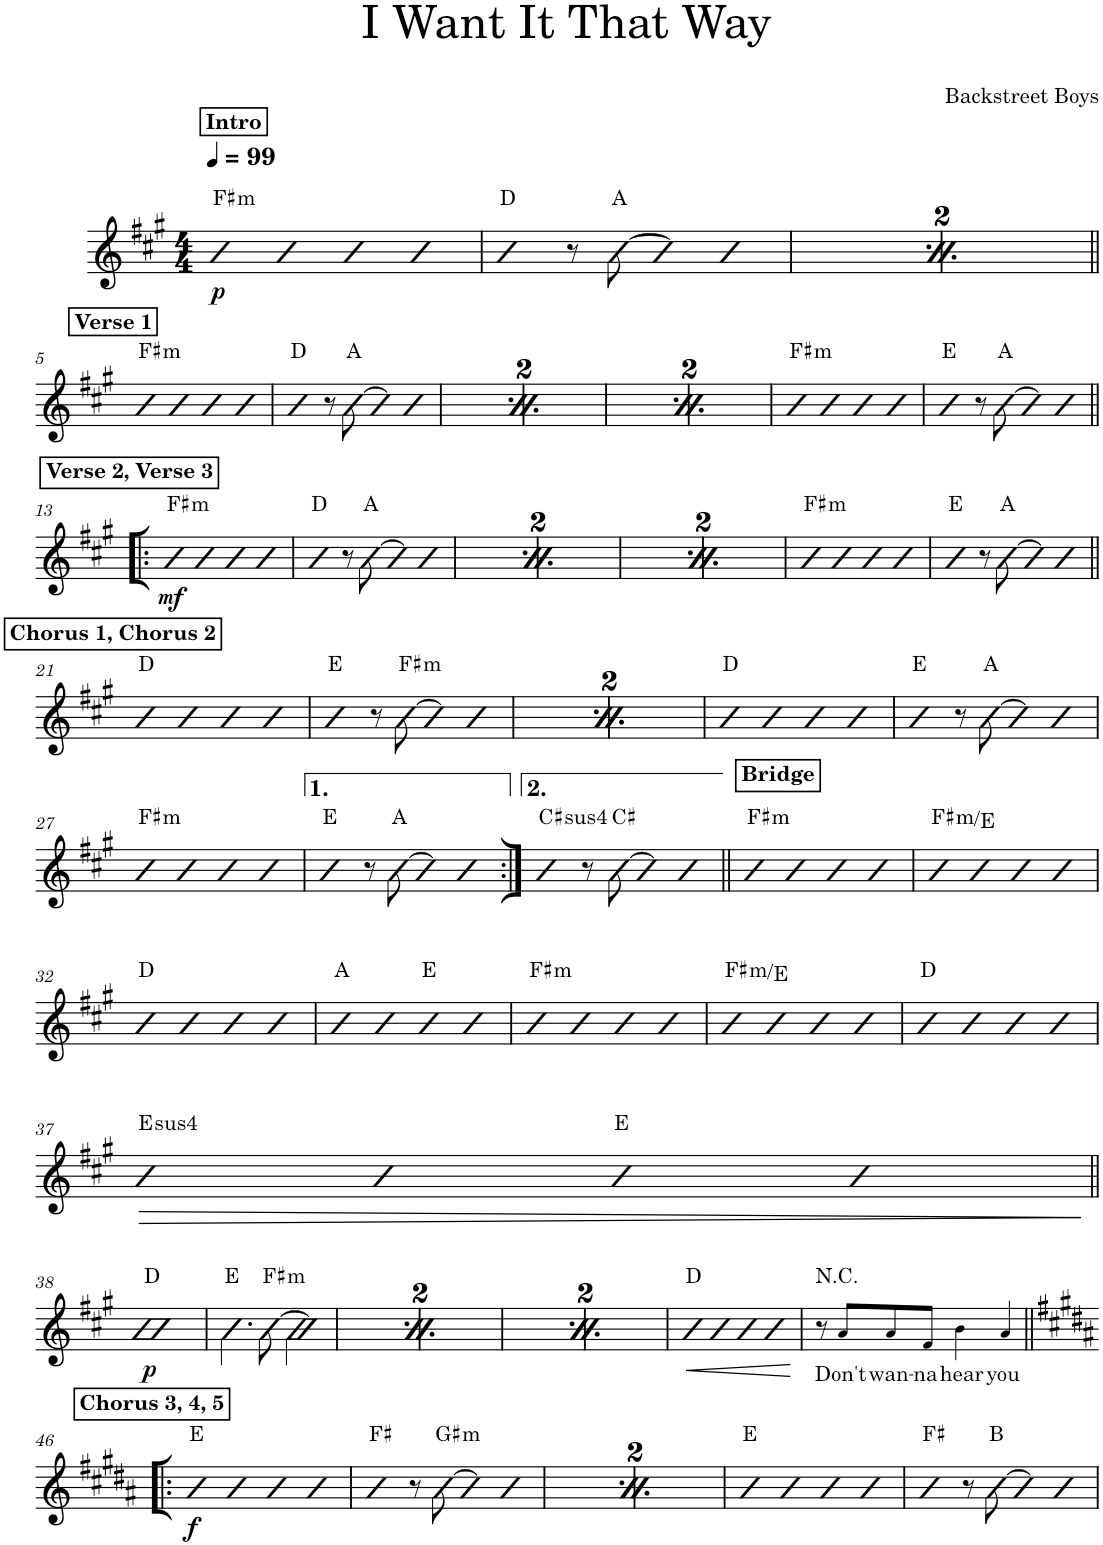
**kern	**text	**dynam	**harte
*part1	*part1	*part1	*part1
*staff1	*staff1	*staff1	*
*I"Piano	*	*	*
*I'Pno.	*	*	*
*clefG2	*	*	*
*k[f#c#g#]	*	*	*
*M4/4	*	*	*
*MM99	*	*	*
!!LO:REH:place=s1:a:B:cj:t=Intro
=1	=1	=1	=1
!	!	!LO:DY:b	!LO:H:kt=m
4b	.	p	F#:min
4b	.	.	.
4b	.	.	.
4b	.	.	.
=2	=2	=2	=2
4b	.	.	D:maj
8r	.	.	.
[8b\	.	.	A:maj
4b]	.	.	.
4b	.	.	.
=3	=3	=3	=3
!!LO:REH:place=s1:a:B:cj:t=Intro
*MM99	*	*	*
!	!	!LO:DY:b	!LO:H:kt=m
4b	.	p	F#:min
4b	.	.	.
4b	.	.	.
4b	.	.	.
=4	=4	=4	=4
4b	.	.	D:maj
8r	.	.	.
[8b\	.	.	A:maj
4b]	.	.	.
4b	.	.	.
!!LO:LB:g=z
!!LO:REH:place=s1:a:B:cj:t=Verse 1
=5||	=5||	=5||	=5||
!	!	!	!LO:H:kt=m
4b	.	.	F#:min
4b	.	.	.
4b	.	.	.
4b	.	.	.
=6	=6	=6	=6
4b	.	.	D:maj
8r	.	.	.
[8b\	.	.	A:maj
4b]	.	.	.
4b	.	.	.
!!LO:REH:place=s1:a:B:cj:t=Verse 1
=7	=7	=7	=7
!	!	!	!LO:H:kt=m
4b	.	.	F#:min
4b	.	.	.
4b	.	.	.
4b	.	.	.
=8	=8	=8	=8
4b	.	.	D:maj
8r	.	.	.
[8b\	.	.	A:maj
4b]	.	.	.
4b	.	.	.
!!LO:REH:place=s1:a:B:cj:t=Verse 1
=9	=9	=9	=9
!	!	!	!LO:H:kt=m
4b	.	.	F#:min
4b	.	.	.
4b	.	.	.
4b	.	.	.
=10	=10	=10	=10
4b	.	.	D:maj
8r	.	.	.
[8b\	.	.	A:maj
4b]	.	.	.
4b	.	.	.
=11	=11	=11	=11
!	!	!	!LO:H:kt=m
4b	.	.	F#:min
4b	.	.	.
4b	.	.	.
4b	.	.	.
=12	=12	=12	=12
4b	.	.	E:maj
8r	.	.	.
[8b\	.	.	A:maj
4b]	.	.	.
4b	.	.	.
!!LO:LB:g=z
!!LO:REH:place=s1:a:B:cj:t=Verse 2, Verse 3
=13!|:	=13!|:	=13!|:	=13!|:
!	!	!LO:DY:b	!LO:H:kt=m
4b	.	mf	F#:min
4b	.	.	.
4b	.	.	.
4b	.	.	.
=14	=14	=14	=14
4b	.	.	D:maj
8r	.	.	.
[8b\	.	.	A:maj
4b]	.	.	.
4b	.	.	.
!!LO:REH:place=s1:a:B:cj:t=Verse 2, Verse 3
=15	=15	=15	=15
!	!	!LO:DY:b	!LO:H:kt=m
4b	.	mf	F#:min
4b	.	.	.
4b	.	.	.
4b	.	.	.
=16	=16	=16	=16
4b	.	.	D:maj
8r	.	.	.
[8b\	.	.	A:maj
4b]	.	.	.
4b	.	.	.
!!LO:REH:place=s1:a:B:cj:t=Verse 2, Verse 3
=17	=17	=17	=17
!	!	!LO:DY:b	!LO:H:kt=m
4b	.	mf	F#:min
4b	.	.	.
4b	.	.	.
4b	.	.	.
=18	=18	=18	=18
4b	.	.	D:maj
8r	.	.	.
[8b\	.	.	A:maj
4b]	.	.	.
4b	.	.	.
=19	=19	=19	=19
!	!	!	!LO:H:kt=m
4b	.	.	F#:min
4b	.	.	.
4b	.	.	.
4b	.	.	.
=20	=20	=20	=20
4b	.	.	E:maj
8r	.	.	.
[8b\	.	.	A:maj
4b]	.	.	.
4b	.	.	.
!!LO:LB:g=z
!!LO:REH:place=s1:a:B:cj:t=Chorus 1, Chorus 2
=21||	=21||	=21||	=21||
4b	.	.	D:maj
4b	.	.	.
4b	.	.	.
4b	.	.	.
=22	=22	=22	=22
4b	.	.	E:maj
8r	.	.	.
!	!	!	!LO:H:kt=m
[8b\	.	.	F#:min
4b]	.	.	.
4b	.	.	.
!!LO:REH:place=s1:a:B:cj:t=Chorus 1, Chorus 2
=23	=23	=23	=23
4b	.	.	D:maj
4b	.	.	.
4b	.	.	.
4b	.	.	.
=24	=24	=24	=24
4b	.	.	E:maj
8r	.	.	.
!	!	!	!LO:H:kt=m
[8b\	.	.	F#:min
4b]	.	.	.
4b	.	.	.
=25	=25	=25	=25
4b	.	.	D:maj
4b	.	.	.
4b	.	.	.
4b	.	.	.
=26	=26	=26	=26
4b	.	.	E:maj
8r	.	.	.
[8b\	.	.	A:maj
4b]	.	.	.
4b	.	.	.
!!LO:LB:g=z
=27	=27	=27	=27
!	!	!	!LO:H:kt=m
4b	.	.	F#:min
4b	.	.	.
4b	.	.	.
4b	.	.	.
=28	=28	=28	=28
4b	.	.	E:maj
8r	.	.	.
[8b\	.	.	A:maj
4b]	.	.	.
4b	.	.	.
=29:|!	=29:|!	=29:|!	=29:|!
!	!	!	!LO:H:kt=4
4b	.	.	C#:sus4
8r	.	.	.
[8b\	.	.	C#:maj
4b]	.	.	.
4b	.	.	.
!!LO:REH:place=s1:a:B:cj:t=Bridge
=30||	=30||	=30||	=30||
!	!	!	!LO:H:kt=m
4b	.	.	F#:min
4b	.	.	.
4b	.	.	.
4b	.	.	.
=31	=31	=31	=31
!	!	!	!LO:H:kt=m
4b	.	.	F#:min/b7
4b	.	.	.
4b	.	.	.
4b	.	.	.
!!LO:LB:g=z
=32	=32	=32	=32
4b	.	.	D:maj
4b	.	.	.
4b	.	.	.
4b	.	.	.
=33	=33	=33	=33
4b	.	.	A:maj
4b	.	.	.
4b	.	.	E:maj
4b	.	.	.
=34	=34	=34	=34
!	!	!	!LO:H:kt=m
4b	.	.	F#:min
4b	.	.	.
4b	.	.	.
4b	.	.	.
=35	=35	=35	=35
!	!	!	!LO:H:kt=m
4b	.	.	F#:min/b7
4b	.	.	.
4b	.	.	.
4b	.	.	.
=36	=36	=36	=36
4b	.	.	D:maj
4b	.	.	.
4b	.	.	.
4b	.	.	.
!!LO:LB:g=z
=37	=37	=37	=37
!	!	!LO:HP:b	!LO:H:kt=4
4b	.	>	E:sus4
4b	.	.	.
4b	.	.	E:maj
4b	.	.	.
.	.	]	.
!!LO:LB:g=z
=38||	=38||	=38||	=38||
!	!	!LO:DY:b	!
1b	.	p	D:maj
=39	=39	=39	=39
4.b\	.	.	E:maj
!	!	!	!LO:H:kt=m
[8b\	.	.	F#:min
2b\]	.	.	.
=40	=40	=40	=40
!	!	!LO:DY:b	!
1b	.	p	D:maj
=41	=41	=41	=41
4.b\	.	.	E:maj
!	!	!	!LO:H:kt=m
[8b\	.	.	F#:min
2b\]	.	.	.
=42	=42	=42	=42
!	!	!LO:DY:b	!
1b	.	p	D:maj
=43	=43	=43	=43
4.b\	.	.	E:maj
!	!	!	!LO:H:kt=m
[8b\	.	.	F#:min
2b\]	.	.	.
=44	=44	=44	=44
!	!	!LO:HP:b	!
4b	.	<	D:maj
4b	.	.	.
4b	.	.	.
4b	.	.	.
.	.	[	.
=45	=45	=45	=45
!	!	!	!LO:H:kt=N.C.
8r	.	.	N
!	!LO:LY:b	!	!
8a!/L	Don't	.	.
!	!LO:LY:b	!	!
8a!/	wan-	.	.
!	!LO:LY:b	!	!
8f#!/J	-na	.	.
!	!LO:LY:b	!	!
4b!\	hear	.	.
!	!LO:LY:b	!	!
4a!/	you	.	.
!!LO:LB:g=z
!!LO:REH:place=s1:a:B:cj:t=Chorus 3, 4, 5
=46!|:	=46!|:	=46!|:	=46!|:
*k[f#c#g#d#a#]	*	*	*
!	!	!LO:DY:b	!
4cc#	.	f	E:maj
4cc#	.	.	.
4cc#	.	.	.
4cc#	.	.	.
=47	=47	=47	=47
4cc#	.	.	F#:maj
8r	.	.	.
!	!	!	!LO:H:kt=m
[8cc#\	.	.	G#:min
4cc#]	.	.	.
4cc#	.	.	.
!!LO:REH:place=s1:a:B:cj:t=Chorus 3, 4, 5
=48	=48	=48	=48
!	!	!LO:DY:b	!
4cc#	.	f	E:maj
4cc#	.	.	.
4cc#	.	.	.
4cc#	.	.	.
=49	=49	=49	=49
4cc#	.	.	F#:maj
8r	.	.	.
!	!	!	!LO:H:kt=m
[8cc#\	.	.	G#:min
4cc#]	.	.	.
4cc#	.	.	.
=50	=50	=50	=50
4cc#	.	.	E:maj
4cc#	.	.	.
4cc#	.	.	.
4cc#	.	.	.
=51	=51	=51	=51
4cc#	.	.	F#:maj
8r	.	.	.
[8cc#\	.	.	B:maj
4cc#]	.	.	.
4cc#	.	.	.
=	=	=	=
*-	*-	*-	*-
